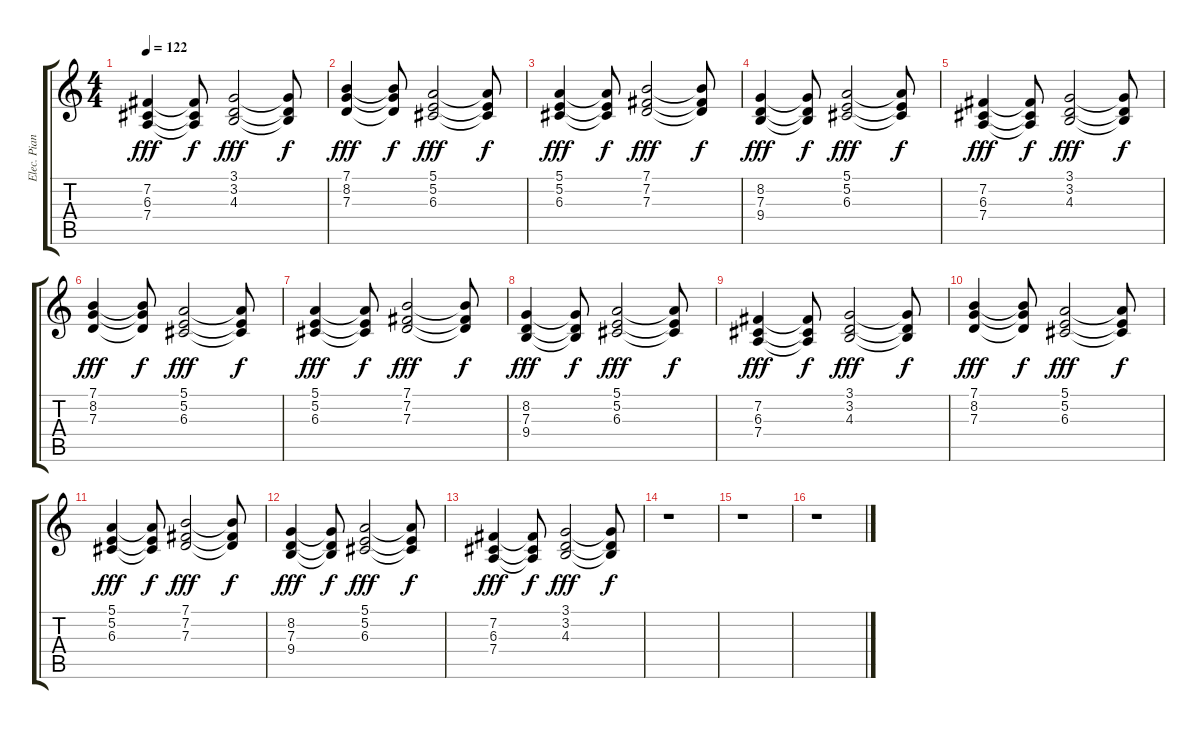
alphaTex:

\track ("Elec. Piano" "Elec. Pian") {instrument electricpiano1}
\staff {score tabs}
\tuning (E4 B3 G3 D3 A2 E2) {hide}
\ts (4 4)
\tempo 122
\clef g2
\ks c
(7.2 6.3 7.4).4{dy fff} (7.2{t} 6.3{t} 7.4{t}).8{dy f} (3.1 3.2 4.3).2{dy fff} (3.1{t} 3.2{t} 4.3{t}).8{dy f} |
(7.1 8.2 7.3).4{dy fff} (7.1{t} 8.2{t} 7.3{t}).8{dy f} (5.1 5.2 6.3).2{dy fff} (5.1{t} 5.2{t} 6.3{t}).8{dy f} |
(5.1 5.2 6.3).4{dy fff} (5.1{t} 5.2{t} 6.3{t}).8{dy f} (7.1 7.2 7.3).2{dy fff} (7.1{t} 7.2{t} 7.3{t}).8{dy f} |
(8.2 7.3 9.4).4{dy fff} (8.2{t} 7.3{t} 9.4{t}).8{dy f} (5.1 5.2 6.3).2{dy fff} (5.1{t} 5.2{t} 6.3{t}).8{dy f} |
(7.2 6.3 7.4).4{dy fff} (7.2{t} 6.3{t} 7.4{t}).8{dy f} (3.1 3.2 4.3).2{dy fff} (3.1{t} 3.2{t} 4.3{t}).8{dy f} |
(7.1 8.2 7.3).4{dy fff} (7.1{t} 8.2{t} 7.3{t}).8{dy f} (5.1 5.2 6.3).2{dy fff} (5.1{t} 5.2{t} 6.3{t}).8{dy f} |
(5.1 5.2 6.3).4{dy fff} (5.1{t} 5.2{t} 6.3{t}).8{dy f} (7.1 7.2 7.3).2{dy fff} (7.1{t} 7.2{t} 7.3{t}).8{dy f} |
(8.2 7.3 9.4).4{dy fff} (8.2{t} 7.3{t} 9.4{t}).8{dy f} (5.1 5.2 6.3).2{dy fff} (5.1{t} 5.2{t} 6.3{t}).8{dy f} |
(7.2 6.3 7.4).4{dy fff} (7.2{t} 6.3{t} 7.4{t}).8{dy f} (3.1 3.2 4.3).2{dy fff} (3.1{t} 3.2{t} 4.3{t}).8{dy f} |
(7.1 8.2 7.3).4{dy fff} (7.1{t} 8.2{t} 7.3{t}).8{dy f} (5.1 5.2 6.3).2{dy fff} (5.1{t} 5.2{t} 6.3{t}).8{dy f} |
(5.1 5.2 6.3).4{dy fff} (5.1{t} 5.2{t} 6.3{t}).8{dy f} (7.1 7.2 7.3).2{dy fff} (7.1{t} 7.2{t} 7.3{t}).8{dy f} |
(8.2 7.3 9.4).4{dy fff} (8.2{t} 7.3{t} 9.4{t}).8{dy f} (5.1 5.2 6.3).2{dy fff} (5.1{t} 5.2{t} 6.3{t}).8{dy f} |
(7.2 6.3 7.4).4{dy fff} (7.2{t} 6.3{t} 7.4{t}).8{dy f} (3.1 3.2 4.3).2{dy fff} (3.1{t} 3.2{t} 4.3{t}).8{dy f} |
r.1 |
r.1 |
r.1
